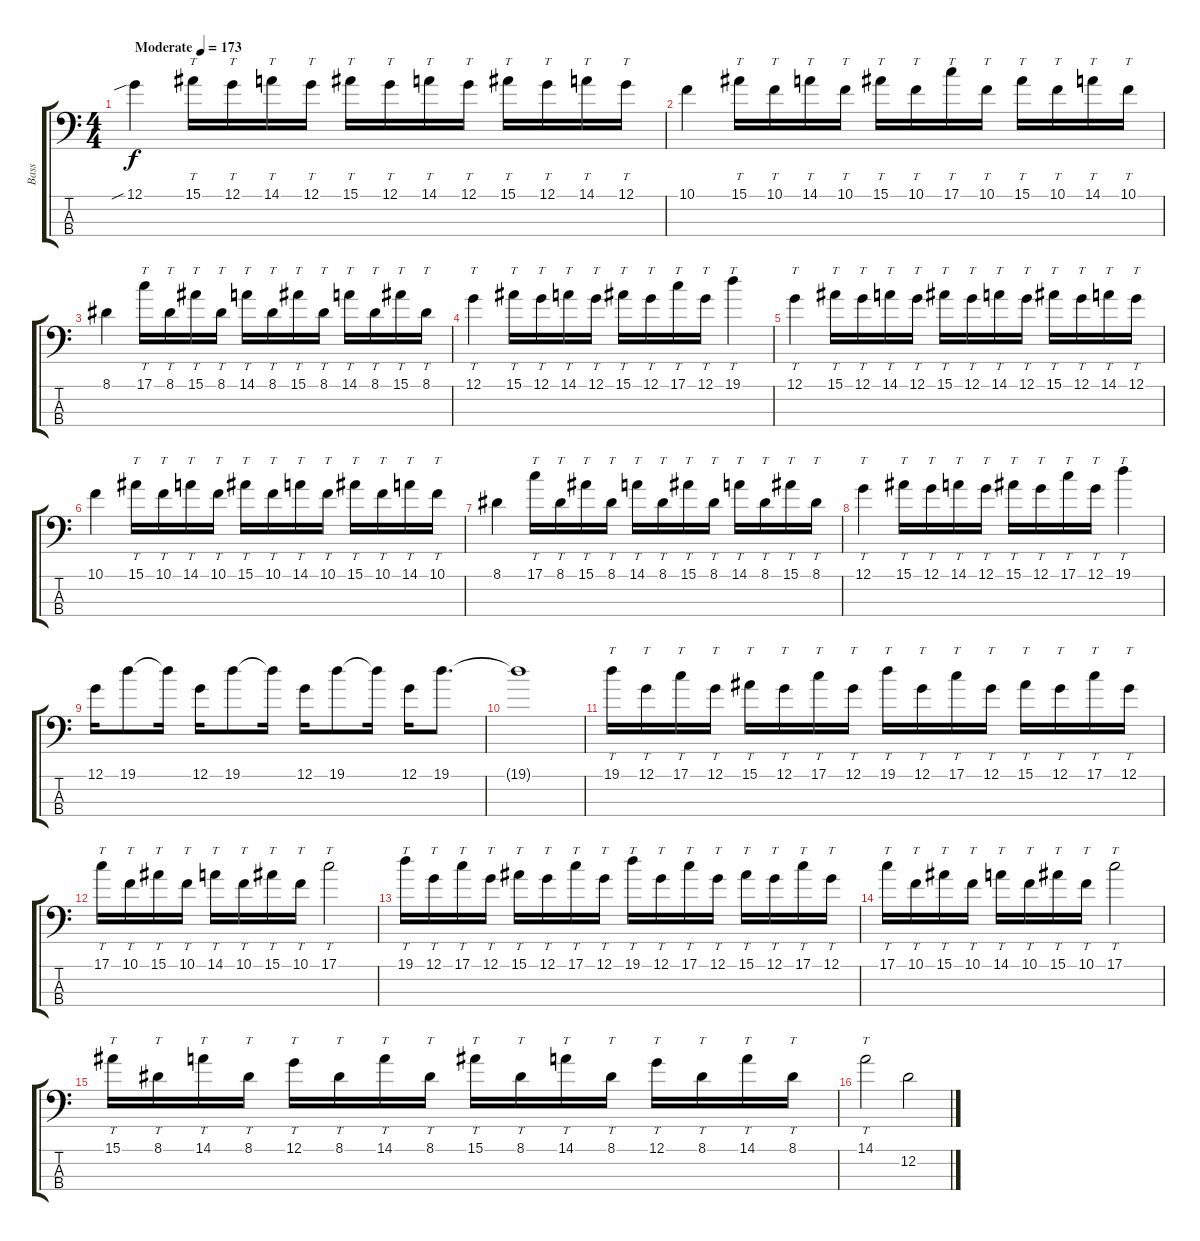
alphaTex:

\track ("Bass" "Bass") {instrument electricbassfinger}
\staff {score tabs}
\tuning (G2 D2 A1 E1) {hide}
\ts (4 4)
\tempo (173 "Moderate")
\clef f4
\ks c
12.1{sib}.4{dy f instrument electricbassfinger} 15.1.16{tt} 12.1.16{tt} 14.1.16{tt} 12.1.16{tt} 15.1.16{tt} 12.1.16{tt} 14.1.16{tt} 12.1.16{tt} 15.1.16{tt} 12.1.16{tt} 14.1.16{tt} 12.1.16{tt} |
10.1.4 15.1.16{tt} 10.1.16{tt} 14.1.16{tt} 10.1.16{tt} 15.1.16{tt} 10.1.16{tt} 17.1.16{tt} 10.1.16{tt} 15.1.16{tt} 10.1.16{tt} 14.1.16{tt} 10.1.16{tt} |
8.1.4 17.1.16{tt} 8.1.16{tt} 15.1.16{tt} 8.1.16{tt} 14.1.16{tt} 8.1.16{tt} 15.1.16{tt} 8.1.16{tt} 14.1.16{tt} 8.1.16{tt} 15.1.16{tt} 8.1.16{tt} |
12.1.4{tt} 15.1.16{tt} 12.1.16{tt} 14.1.16{tt} 12.1.16{tt} 15.1.16{tt} 12.1.16{tt} 17.1.16{tt} 12.1.16{tt} 19.1.4{tt} |
12.1.4{tt} 15.1.16{tt} 12.1.16{tt} 14.1.16{tt} 12.1.16{tt} 15.1.16{tt} 12.1.16{tt} 14.1.16{tt} 12.1.16{tt} 15.1.16{tt} 12.1.16{tt} 14.1.16{tt} 12.1.16{tt} |
10.1.4 15.1.16{tt} 10.1.16{tt} 14.1.16{tt} 10.1.16{tt} 15.1.16{tt} 10.1.16{tt} 14.1.16{tt} 10.1.16{tt} 15.1.16{tt} 10.1.16{tt} 14.1.16{tt} 10.1.16{tt} |
8.1.4 17.1.16{tt} 8.1.16{tt} 15.1.16{tt} 8.1.16{tt} 14.1.16{tt} 8.1.16{tt} 15.1.16{tt} 8.1.16{tt} 14.1.16{tt} 8.1.16{tt} 15.1.16{tt} 8.1.16{tt} |
12.1.4{tt} 15.1.16{tt} 12.1.16{tt} 14.1.16{tt} 12.1.16{tt} 15.1.16{tt} 12.1.16{tt} 17.1.16{tt} 12.1.16{tt} 19.1.4{tt} |
12.1.16 19.1.8 19.1{t}.16 12.1.16 19.1.8 19.1{t}.16 12.1.16 19.1.8 19.1{t}.16 12.1.16 19.1.8{d} |
19.1{t}.1 |
19.1.16{tt} 12.1.16{tt} 17.1.16{tt} 12.1.16{tt} 15.1.16{tt} 12.1.16{tt} 17.1.16{tt} 12.1.16{tt} 19.1.16{tt} 12.1.16{tt} 17.1.16{tt} 12.1.16{tt} 15.1.16{tt} 12.1.16{tt} 17.1.16{tt} 12.1.16{tt} |
17.1.16{tt} 10.1.16{tt} 15.1.16{tt} 10.1.16{tt} 14.1.16{tt} 10.1.16{tt} 15.1.16{tt} 10.1.16{tt} 17.1.2{tt} |
19.1.16{tt} 12.1.16{tt} 17.1.16{tt} 12.1.16{tt} 15.1.16{tt} 12.1.16{tt} 17.1.16{tt} 12.1.16{tt} 19.1.16{tt} 12.1.16{tt} 17.1.16{tt} 12.1.16{tt} 15.1.16{tt} 12.1.16{tt} 17.1.16{tt} 12.1.16{tt} |
17.1.16{tt} 10.1.16{tt} 15.1.16{tt} 10.1.16{tt} 14.1.16{tt} 10.1.16{tt} 15.1.16{tt} 10.1.16{tt} 17.1.2{tt} |
15.1.16{tt} 8.1.16{tt} 14.1.16{tt} 8.1.16{tt} 12.1.16{tt} 8.1.16{tt} 14.1.16{tt} 8.1.16{tt} 15.1.16{tt} 8.1.16{tt} 14.1.16{tt} 8.1.16{tt} 12.1.16{tt} 8.1.16{tt} 14.1.16{tt} 8.1.16{tt} |
14.1.2{tt} 12.2.2
